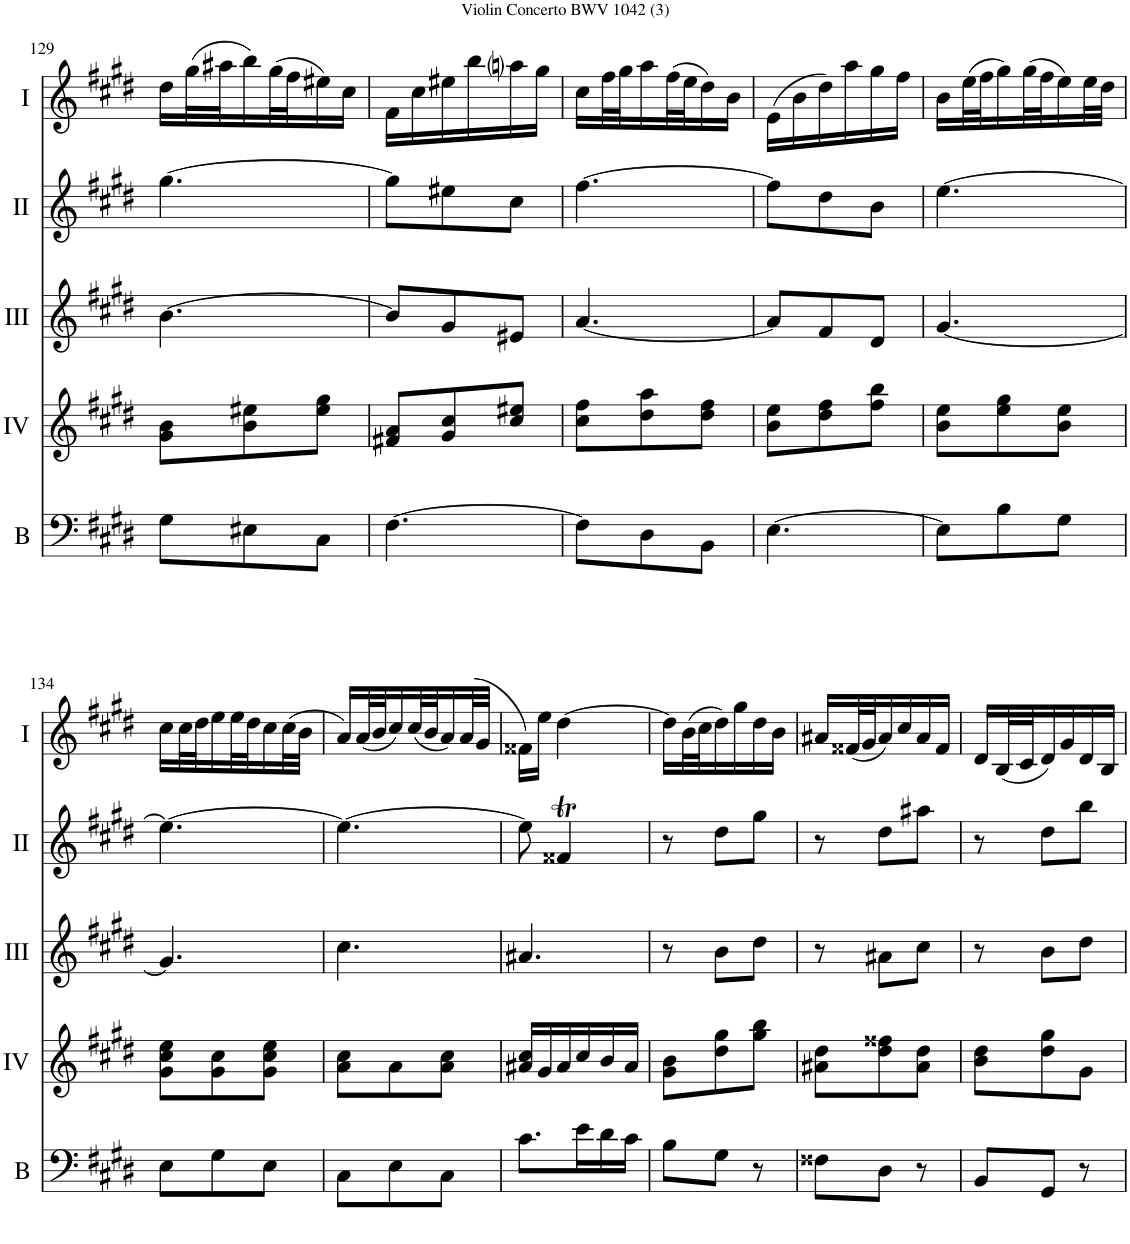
**kern	**kern	**kern	**kern	**kern
*part5	*part4	*part3	*part2	*part1
*staff5	*staff4	*staff3	*staff2	*staff1
*I"Basson	*I"Acc. 4	*I"Acc. 3	*I"Acc. 2	*I"Acc. 1
*I'B	*	*	*	*
!!LO:PB:g=z
*clefF4	*clefG2	*clefG2	*clefG2	*clefG2
*Trd7c12	*Trd7c12	*	*	*
*k[f#c#g#d#]	*k[f#c#g#d#]	*k[f#c#g#d#]	*k[f#c#g#d#]	*k[f#c#g#d#]
*M3/8	*M3/8	*M3/8	*M3/8	*M3/8
=129	=129	=129	=129	=129
8G#\L	8g#\ 8b\L	[4.b\	[4.gg#\	16dd#\LL
.	.	.	.	(32gg#\L
.	.	.	.	32aa#X\J
8E#X\	8b\ 8ee#X\	.	.	16bb\)
.	.	.	.	(32gg#\L
.	.	.	.	32ff#\J
8C#\J	8ee#\ 8gg#\J	.	.	16ee#X\)
.	.	.	.	16cc#\JJ
=130	=130	=130	=130	=130
[4.F#\	8f#X/ 8a/L	8b/L]	8gg#\L]	16f#\LL
.	.	.	.	16cc#\
.	8g#/ 8cc#/	8g#/	8ee#X\	16ee#X\
.	.	.	.	16bb\
.	8cc#/ 8ee#X/J	8e#X/J	8cc#\J	16aani\
.	.	.	.	16gg#\JJ
=131	=131	=131	=131	=131
8F#\L]	8cc#\ 8ff#\L	[4.a/	[4.ff#\	16cc#\LL
.	.	.	.	32ff#\L
.	.	.	.	32gg#\J
8D#\	8dd#\ 8aa\	.	.	16aa\
.	.	.	.	(32ff#\L
.	.	.	.	32ee\J
8BB\J	8dd#\ 8ff#\J	.	.	16dd#\)
.	.	.	.	16b\JJ
=132	=132	=132	=132	=132
[4.E\	8b\ 8ee\L	8a/L]	8ff#\L]	(16e\LL
.	.	.	.	16b\
.	8dd#\ 8ff#\	8f#/	8dd#\	16dd#\)
.	.	.	.	16aa\
.	8ff#\ 8bb\J	8d#/J	8b\J	16gg#\
.	.	.	.	16ff#\JJ
=133	=133	=133	=133	=133
8E\L]	8b\ 8ee\L	[4.g#/	[4.ee\	16b\LL
.	.	.	.	(32ee\L
.	.	.	.	32ff#\J
8B\	8ee\ 8gg#\	.	.	16gg#\)
.	.	.	.	(32gg#\L
.	.	.	.	32ff#\J
8G#\J	8b\ 8ee\J	.	.	16ee\)
.	.	.	.	32ee\L
.	.	.	.	32dd#\JJJ
!!LO:LB:g=z
=134	=134	=134	=134	=134
8E\L	8g#\ 8cc#\ 8ee\L	4.g#/]	4.ee\_	16cc#\LL
.	.	.	.	32cc#\L
.	.	.	.	32dd#\J
8G#\	8g#\ 8cc#\	.	.	16ee\
.	.	.	.	32ee\L
.	.	.	.	32dd#\J
8E\J	8g#\ 8cc#\ 8ee\J	.	.	16cc#\
.	.	.	.	(32cc#\L
.	.	.	.	32b\JJJ
=135	=135	=135	=135	=135
8C#\L	8a\ 8cc#\L	4.cc#\	4.ee\_	16a/LL)
.	.	.	.	(32a/L
.	.	.	.	32b/J
8E\	8a\	.	.	16cc#/)
.	.	.	.	(32cc#/L
.	.	.	.	32b/J
8C#\J	8a\ 8cc#\J	.	.	16a/)
.	.	.	.	(32a/L
.	.	.	.	32g#/JJJ
=136	=136	=136	=136	=136
8.c#\L	16a#X/ 16cc#/LL	4.a#X/	8ee\]	16f##X\LL)
.	16g#/	.	.	16ee\JJ
.	16a#/	.	4f##Xt/	[4dd#\
16e\L	16cc#/	.	.	.
16d#\	16b/	.	.	.
16c#\JJ	16a#/JJ	.	.	.
=137	=137	=137	=137	=137
8B\L	8g#\ 8b\L	8r	8r	16dd#\LL]
.	.	.	.	(32b\L
.	.	.	.	32cc#\J
8G#\J	8dd#\ 8gg#\	8b\L	8dd#\L	16dd#\)
.	.	.	.	16gg#\
8r	8gg#\ 8bb\J	8dd#\J	8gg#\J	16dd#\
.	.	.	.	16b\JJ
=138	=138	=138	=138	=138
8F##X\L	8a#X\ 8dd#\L	8r	8r	16a#X/LL
.	.	.	.	(32f##X/L
.	.	.	.	32g#/J
8D#\J	8dd#\ 8ff##X\	8a#X\L	8dd#\L	16a#/)
.	.	.	.	16cc#/
8r	8a#\ 8dd#\J	8cc#\J	8aa#X\J	16a#/
.	.	.	.	16f##/JJ
=139	=139	=139	=139	=139
8BB/L	8b\ 8dd#\L	8r	8r	16d#/LL
.	.	.	.	(32B/L
.	.	.	.	32c#/J
8GG#/J	8dd#\ 8gg#\	8b\L	8dd#\L	16d#/)
.	.	.	.	16g#/
8r	8g#\J	8dd#\J	8bb\J	16d#/
.	.	.	.	16B/JJ
=	=	=	=	=
*-	*-	*-	*-	*-
